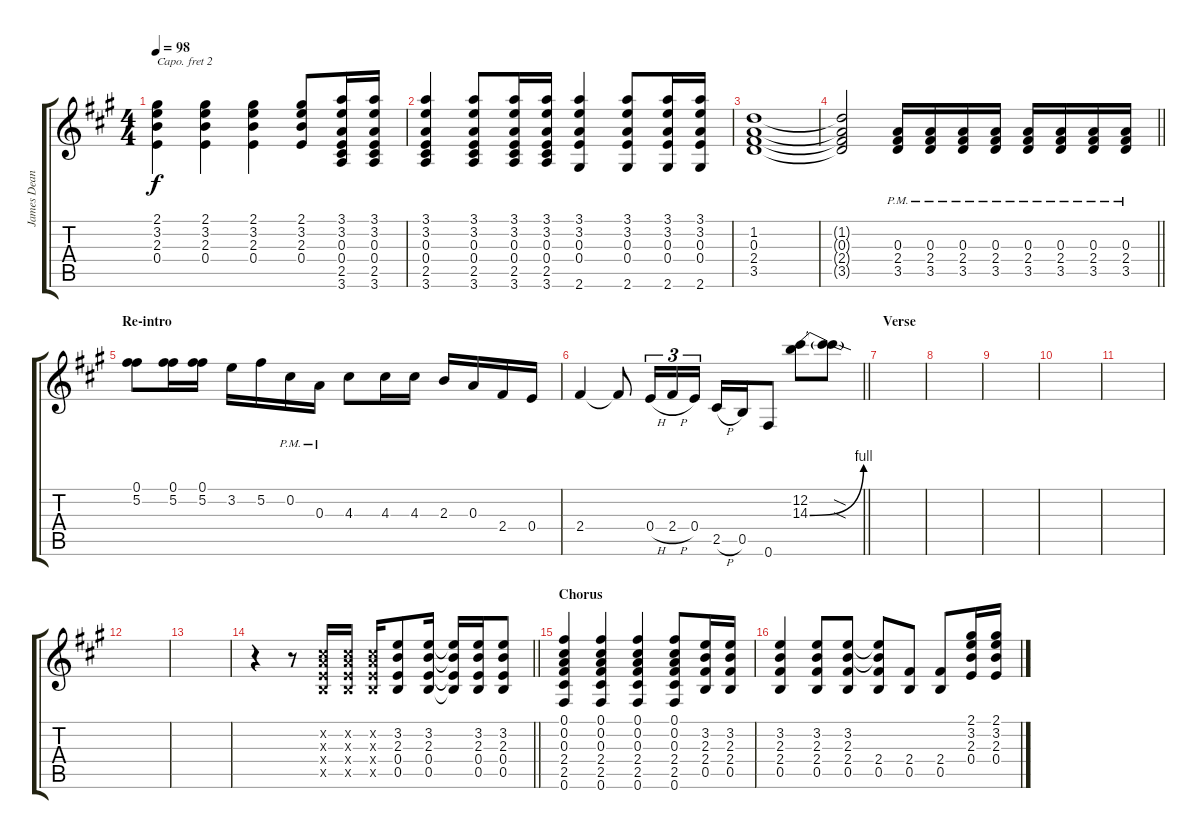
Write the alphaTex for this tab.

\track ("James Dean Bradfield (Guitar)" "James Dean") {instrument distortionguitar}
\staff {score tabs}
\capo 2
\tuning (E4 B3 G3 D3 A2 E2) {hide}
\ts (4 4)
\tempo 98
\clef g2
\ks a
(2.1 3.2 2.3 0.4).4{dy f} (2.1 3.2 2.3 0.4).4 (2.1 3.2 2.3 0.4).4 (2.1 3.2 2.3 0.4).8 (3.1 3.2 0.3 0.4 2.5 3.6).16 (3.1 3.2 0.3 0.4 2.5 3.6).16 |
(3.1 3.2 0.3 0.4 2.5 3.6).4 (3.1 3.2 0.3 0.4 2.5 3.6).8 (3.1 3.2 0.3 0.4 2.5 3.6).16 (3.1 3.2 0.3 0.4 2.5 3.6).16 (3.1 3.2 0.3 0.4 2.6).4 (3.1 3.2 0.3 0.4 2.6).8 (3.1 3.2 0.3 0.4 2.6).16 (3.1 3.2 0.3 0.4 2.6).16 |
(1.2 0.3 2.4 3.5).1 |
\barLineRight lightlight
(1.2{t} 0.3{t} 2.4{t} 3.5{t}).2 (0.3{pm} 2.4{pm} 3.5{pm}).16 (0.3{pm} 2.4{pm} 3.5{pm}).16 (0.3{pm} 2.4{pm} 3.5{pm}).16 (0.3{pm} 2.4{pm} 3.5{pm}).16 (0.3{pm} 2.4{pm} 3.5{pm}).16 (0.3{pm} 2.4{pm} 3.5{pm}).16 (0.3{pm} 2.4{pm} 3.5{pm}).16 (0.3{pm} 2.4{pm} 3.5{pm}).16 |
\section ("" "Re-intro")
(0.1 5.2).8 (0.1 5.2).16 (0.1 5.2).16 3.2.16 5.2.16 0.2{pm}.16 0.3{pm}.16 4.3.8 4.3.16 4.3.16 2.3.16 0.3.16 2.4.16 0.4.16 |
\barLineRight lightlight
2.4.4 2.4{t}.8 0.4{h}.16{tu (3 2)} 2.4{h}.16{tu (3 2)} 0.4.16{tu (3 2)} 2.5{h}.16 0.5.16 0.6.8 (12.2 14.3{be (bend 0 0 60 4)}).8 (12.2{sod t} 14.3{sod t}).8 |
\section ("" "Verse")
|
|
|
|
|
|
|
\barLineRight lightlight
r.4 r.8 (0.2{x} 0.3{x} 0.4{x} 0.5{x}).16 (0.2{x} 0.3{x} 0.4{x} 0.5{x}).16 (0.2{x} 0.3{x} 0.4{x} 0.5{x}).16 (3.2 2.3 0.4 0.5).8 (3.2 2.3 0.4 0.5).16 (3.2{t} 2.3{t} 0.4{t} 0.5{t}).16 (3.2 2.3 0.4 0.5).16 (3.2 2.3 0.4 0.5).8 |
\section ("" "Chorus")
(0.1 0.2 0.3 2.4 2.5 0.6).4 (0.1 0.2 0.3 2.4 2.5 0.6).4 (0.1 0.2 0.3 2.4 2.5 0.6).4 (0.1 0.2 0.3 2.4 2.5 0.6).8 (3.2 2.3 2.4 0.5).16 (3.2 2.3 2.4 0.5).16 |
(3.2 2.3 2.4 0.5).4 (3.2 2.3 2.4 0.5).8 (3.2 2.3 2.4 0.5).8 (3.2{t} 2.3{t} 2.4 0.5).8 (2.4 0.5).8 (2.4 0.5).8 (2.1 3.2 2.3 0.4).16 (2.1 3.2 2.3 0.4).16
